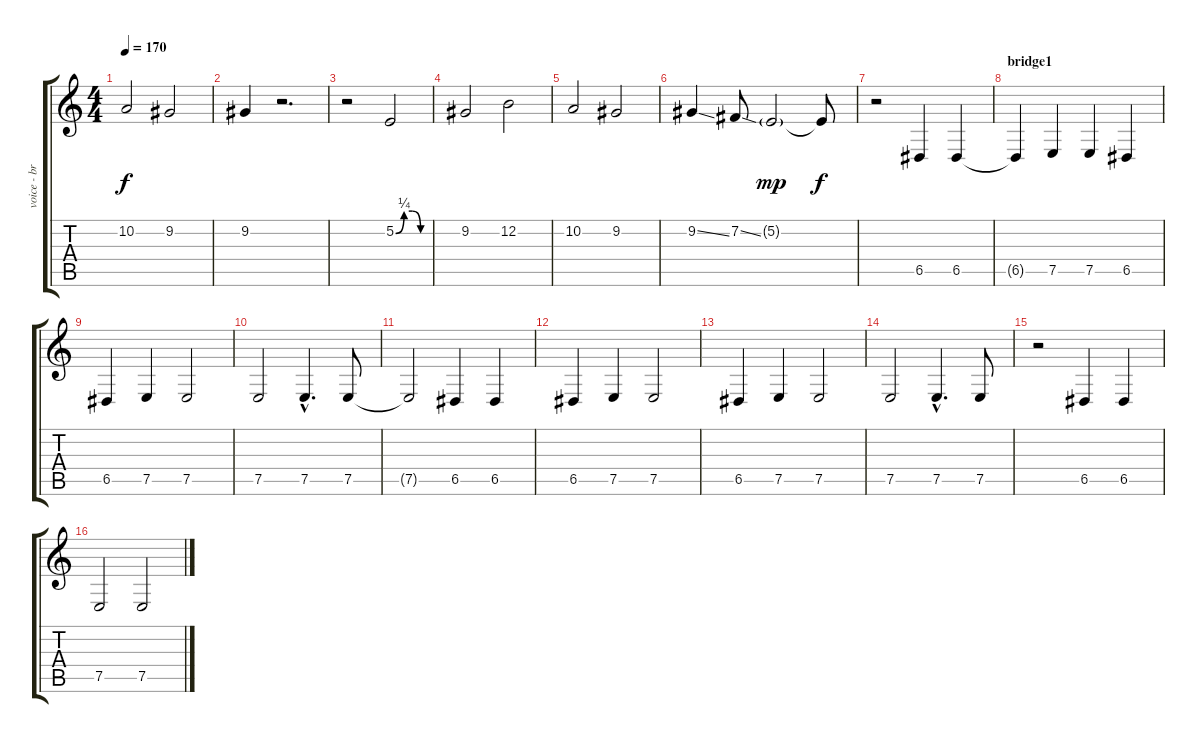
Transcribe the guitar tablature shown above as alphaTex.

\track ("voice - brody" "voice - br") {instrument oboe}
\staff {score tabs}
\tuning (E4 B3 G3 D3 A2 E2) {hide}
\ts (4 4)
\tempo 170
\clef g2
\ks c
10.2.2{dy f} 9.2.2 |
9.2.4 r.2{d} |
r.2 5.2{be (custom 0 0 15 1 30 1 45 0 60 0)}.2 |
9.2.2 12.2.2 |
10.2.2 9.2.2 |
9.2{ss}.4 7.2{ss}.8 5.2{g}.2{dy mp} 5.2{t}.8{dy f} |
r.2 6.5.4 6.5.4 |
\section ("" "bridge1")
6.5{t}.4 7.5.4 7.5.4 6.5.4 |
6.5.4 7.5.4 7.5.2 |
7.5.2 7.5{hac}.4{d} 7.5.8 |
7.5{t}.2 6.5.4 6.5.4 |
6.5.4 7.5.4 7.5.2 |
6.5.4 7.5.4 7.5.2 |
7.5.2 7.5{hac}.4{d} 7.5.8 |
r.2 6.5.4 6.5.4 |
7.5.2 7.5.2
